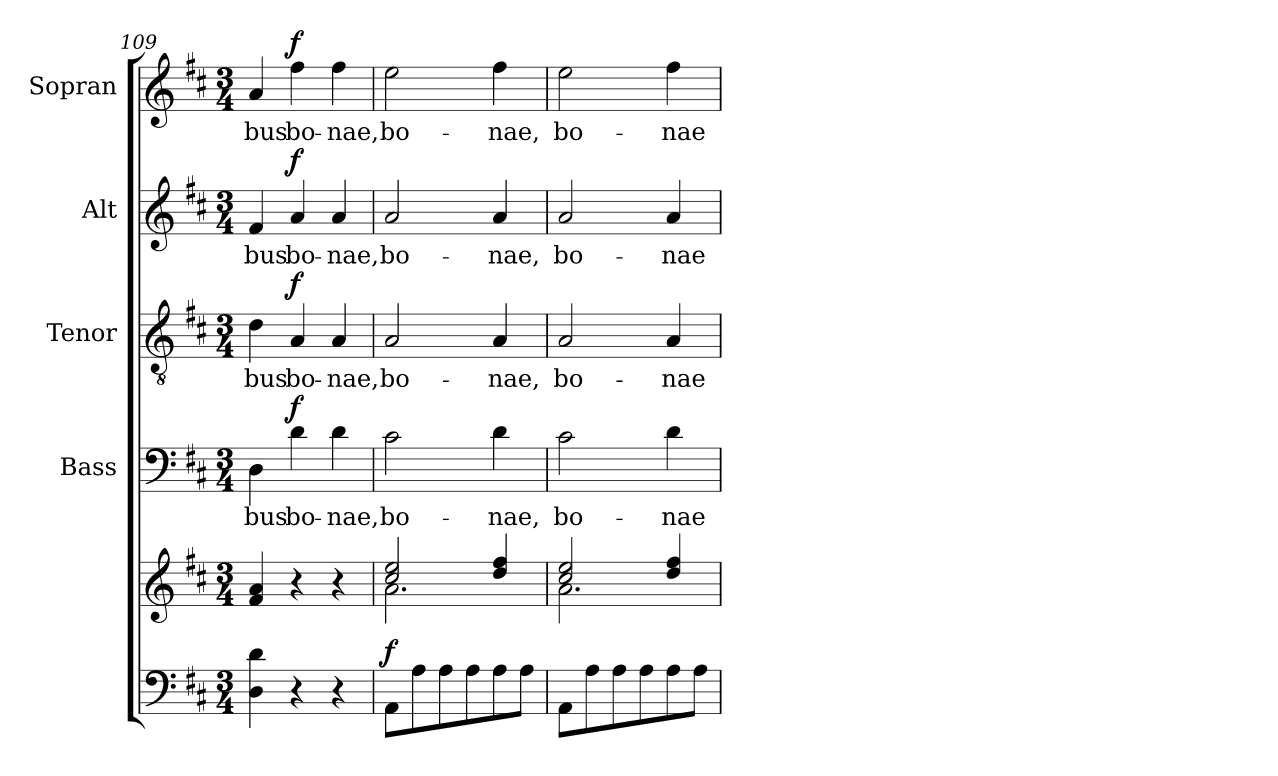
**kern	**kern	**dynam	**kern	**text	**dynam	**kern	**text	**dynam	**kern	**text	**dynam	**kern	**text	**dynam
*part5	*part5	*part5	*part4	*part4	*part4	*part3	*part3	*part3	*part2	*part2	*part2	*part1	*part1	*part1
*staff6	*staff5	*staff5/6	*staff4	*staff4	*staff4	*staff3	*staff3	*staff3	*staff2	*staff2	*staff2	*staff1	*staff1	*staff1
*	*	*	*I"Bass	*	*	*I"Tenor	*	*	*I"Alt	*	*	*I"Sopran	*	*
*	*	*	*I'B.	*	*	*I'T.	*	*	*I'A.	*	*	*I'S.	*	*
*clefF4	*clefG2	*	*clefF4	*	*	*clefGv2	*	*	*clefG2	*	*	*clefG2	*	*
*k[f#c#]	*k[f#c#]	*	*k[f#c#]	*	*	*k[f#c#]	*	*	*k[f#c#]	*	*	*k[f#c#]	*	*
*D:	*D:	*	*D:	*	*	*D:	*	*	*D:	*	*	*D:	*	*
*M3/4	*M3/4	*	*M3/4	*	*	*M3/4	*	*	*M3/4	*	*	*M3/4	*	*
=109	=109	=109	=109	=109	=109	=109	=109	=109	=109	=109	=109	=109	=109	=109
!	!	!	!	!LO:LY:b	!	!	!LO:LY:b	!	!	!LO:LY:b	!	!	!LO:LY:b	!
4D\ 4d\	4f#/ 4a/	.	4D\	-bus	.	4d\	-bus	.	4f#/	-bus	.	4a/	-bus	.
!	!	!	!	!LO:LY:b	!LO:DY:a	!	!LO:LY:b	!LO:DY:a	!	!LO:LY:b	!LO:DY:a	!	!LO:LY:b	!LO:DY:a
4r	4r	.	4d\	bo-	f	4A/	bo-	f	4a/	bo-	f	4ff#\	bo-	f
!	!	!	!	!LO:LY:b	!	!	!LO:LY:b	!	!	!LO:LY:b	!	!	!LO:LY:b	!
4r	4r	.	4d\	-nae,	.	4A/	-nae,	.	4a/	-nae,	.	4ff#\	-nae,	.
=110	=110	=110	=110	=110	=110	=110	=110	=110	=110	=110	=110	=110	=110	=110
*	*^	*	*	*	*	*	*	*	*	*	*	*	*	*
!	!	!	!LO:DY:a=2	!	!LO:LY:b	!	!	!LO:LY:b	!	!	!LO:LY:b	!	!	!LO:LY:b	!
8AA\L	2cc#/ 2ee/	2.a\	f	2c#\	bo-	.	2A/	bo-	.	2a/	bo-	.	2ee\	bo-	.
8A\	.	.	.	.	.	.	.	.	.	.	.	.	.	.	.
8A\	.	.	.	.	.	.	.	.	.	.	.	.	.	.	.
8A\	.	.	.	.	.	.	.	.	.	.	.	.	.	.	.
!	!	!	!	!	!LO:LY:b	!	!	!LO:LY:b	!	!	!LO:LY:b	!	!	!LO:LY:b	!
8A\	4dd/ 4ff#/	.	.	4d\	-nae,	.	4A/	-nae,	.	4a/	-nae,	.	4ff#\	-nae,	.
8A\J	.	.	.	.	.	.	.	.	.	.	.	.	.	.	.
!!LO:LB:g=z
=111	=111	=111	=111	=111	=111	=111	=111	=111	=111	=111	=111	=111	=111	=111	=111
!	!	!	!	!	!LO:LY:b	!	!	!LO:LY:b	!	!	!LO:LY:b	!	!	!LO:LY:b	!
8AA\L	2cc#/ 2ee/	2.a\	.	2c#\	bo-	.	2A/	bo-	.	2a/	bo-	.	2ee\	bo-	.
8A\	.	.	.	.	.	.	.	.	.	.	.	.	.	.	.
8A\	.	.	.	.	.	.	.	.	.	.	.	.	.	.	.
8A\	.	.	.	.	.	.	.	.	.	.	.	.	.	.	.
!	!	!	!	!	!LO:LY:b	!	!	!LO:LY:b	!	!	!LO:LY:b	!	!	!LO:LY:b	!
8A\	4dd/ 4ff#/	.	.	4d\	-nae	.	4A/	-nae	.	4a/	-nae	.	4ff#\	-nae	.
8A\J	.	.	.	.	.	.	.	.	.	.	.	.	.	.	.
*	*v	*v	*	*	*	*	*	*	*	*	*	*	*	*	*
=	=	=	=	=	=	=	=	=	=	=	=	=	=	=
*-	*-	*-	*-	*-	*-	*-	*-	*-	*-	*-	*-	*-	*-	*-
